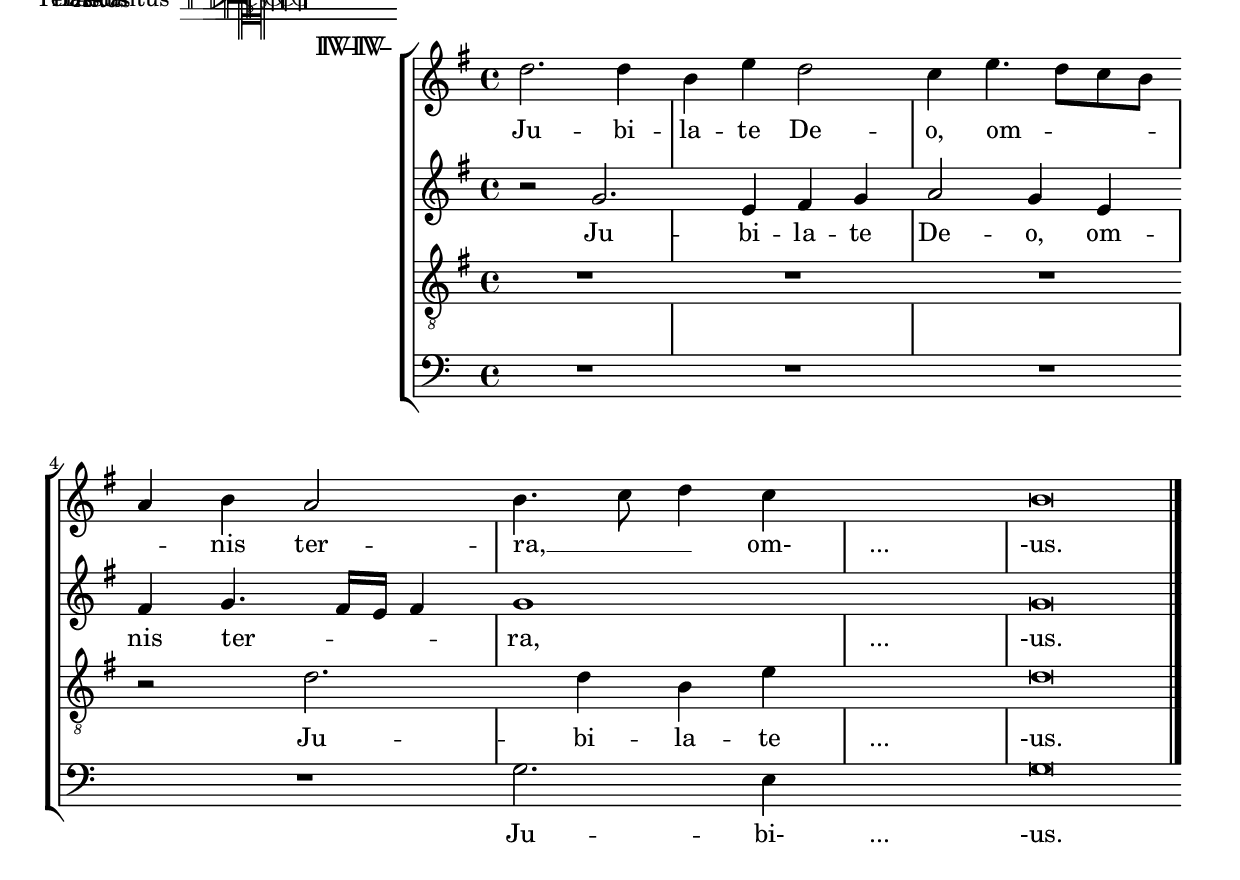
%% Do not edit this file; it is auto-generated from input/new
%% This file is in the public domain.
\version "2.11.39"
\header {
  doctitle = "Incipit"
  lsrtags = "staff-notation,Ancient notation"
  texidoc = "Incipits can be added using the instrument name grob, but
keeping separate the instrument name definition and the incipit definition."
}
% begin verbatim
incipit =
#(define-music-function (parser location incipit-music) (ly:music?)
  #{
    \once \override Staff.InstrumentName #'self-alignment-X = #RIGHT
    \once \override Staff.InstrumentName #'self-alignment-Y = #UP
    \once \override Staff.InstrumentName #'Y-offset = #4
    \once \override Staff.InstrumentName #'padding = #0.3
    \once \override Staff.InstrumentName #'stencil = 
    #(lambda (grob)
       (let* ((instrument-name (ly:grob-property grob 'long-text))
              (layout (ly:output-def-clone (ly:grob-layout grob)))
              (music (make-music 'SequentialMusic
                      'elements (list (make-music 'ContextSpeccedMusic
                                        'context-type 'MensuralStaff
                                        'element (make-music 'PropertySet
                                                   'symbol 'instrumentName
                                                   'value instrument-name))
                                      $incipit-music)))
              (score (ly:make-score music))
              (mm (ly:output-def-lookup layout 'mm))
              (indent (ly:output-def-lookup layout 'indent))
              (width (ly:output-def-lookup layout 'incipit-width))
              (incipit-width (if (number? width)
                                 (* width mm)
                                 (* indent 0.5))))
         (ly:output-def-set-variable! layout 'indent (- indent incipit-width))
         (ly:output-def-set-variable! layout 'line-width indent)
         (ly:output-def-set-variable! layout 'ragged-right #f)
         (ly:output-def-set-variable! layout 'ragged-last #f)
         (ly:output-def-set-variable! layout 'system-count 1)
         (ly:score-add-output-def! score layout)
         (set! (ly:grob-property grob 'long-text)
               (markup #:score score))
         (ly:system-start-text::print grob)))
  #})

%%%%%%%%%%%%%%%%%%%%%%%%%

global = {
  \set Score.skipBars = ##t
  \key g \major
  \time 4/4
  
  %make the staff lines invisible on staves
  \override Staff.BarLine #'transparent = ##t
  \skip 1*8 % the actual music

  % let finis bar go through all staves
  \override Staff.BarLine #'transparent = ##f

  % finis bar
  \bar "|."
}

discantusIncipit = <<
  \new MensuralVoice = discantusIncipit <<
    \repeat unfold 9 { s1 \noBreak }
    {
      \clef "neomensural-c1"
      \key f \major
      \time 2/2
      c''1. 
    }
  >>
  \new Lyrics \lyricsto discantusIncipit { IV- }
>>

discantusNotes = {
  \transpose c' c'' {
    \clef "treble"
    d'2. d'4 |
    b e' d'2 |
    c'4 e'4.( d'8 c' b |
    a4) b a2 |
    b4.( c'8 d'4) c'4 |
    \once \override NoteHead #'transparent = ##t c'1 |
    b\breve |
  }
}

discantusLyrics = \lyricmode {
  Ju -- bi -- |
  la -- te De -- |
  o, om --
  nis ter -- |
  ra, __ om- |
  "..." |
  -us. |
}

altusIncipit = <<
  \new MensuralVoice = altusIncipit <<
    \repeat unfold 9 { s1 \noBreak }
    {
      \clef "neomensural-c3"
      \key f \major
      \time 2/2
      r1 f'1. 
    }
  >>
  \new Lyrics \lyricsto altusIncipit { IV- }
>>

altusNotes = {
  \transpose c' c'' {
    \clef "treble"
    r2 g2. e4 fis g | % two bars
    a2 g4 e |
    fis g4.( fis16 e fis4) |
    g1 |
    \once \override NoteHead #'transparent = ##t g1 |
    g\breve |
  }
}

altusLyrics = \lyricmode {
  Ju -- bi -- la -- te | % two bars
  De -- o, om -- |
  nis ter -- ra, |
  "..." |
  -us. |
}

tenorIncipit = <<
  \new MensuralVoice = tenorIncipit <<
    \repeat unfold 9 { s1 \noBreak }
    {
      \clef "neomensural-c4"
      \key f \major
      \time 2/2
      r\longa
      r\breve
      r1 c'1.
    }
  >>
  \new Lyrics \lyricsto tenorIncipit { IV- }
>>

tenorNotes = {
  \transpose c' c' {
    \once \override Staff.VerticalAxisGroup #'minimum-Y-extent = #'(-6 . 3)
    \clef "treble_8"
    R1 |
    R1 |
    R1 |
    r2 d'2. d'4 b e' | % two bars
    \once \override NoteHead #'transparent = ##t e'1 |
    d'\breve |
  }
}

tenorLyrics = \lyricmode {
  Ju -- bi -- la -- te | % two bars
  "..." |
  -us. 
}

bassusIncipit = <<
  \new MensuralVoice = bassusIncipit <<
    \repeat unfold 9 { s1 \noBreak }
    {
      \clef "bass"
      \key f \major
      \time 2/2
      %% incipit
      r\maxima
      f1.
    }
  >>
  \new Lyrics \lyricsto bassusIncipit { IV- }
>>

bassusNotes = {
  \transpose c' c' {
    \clef "bass"
    R1 |
    R1 |
    R1 |
    R1 |
    g2. e4 |
    \once \override NoteHead #'transparent = ##t e1 |
    g\breve |
  }
}

bassusLyrics = \lyricmode {
  Ju -- bi- |
  "..." |
  -us. 
}

\score {
  <<
    \new StaffGroup = choirStaff <<
      \new Voice = "discantusNotes" <<
        \global 
        \set Staff.instrumentName = "Discantus"
        \incipit \discantusIncipit
        \discantusNotes
      >>
      \new Lyrics = "discantusLyrics" \lyricsto discantusNotes { \discantusLyrics }
      \new Voice = "altusNotes" <<
        \global 
        \set Staff.instrumentName = "Altus"
        \incipit \altusIncipit
        \altusNotes
      >>
      \new Lyrics = "altusLyrics" \lyricsto altusNotes { \altusLyrics }
      \new Voice = "tenorNotes" <<
        \global 
        \set Staff.instrumentName = "Tenor"
        \incipit \tenorIncipit
        \tenorNotes
      >>
      \new Lyrics = "tenorLyrics" \lyricsto tenorNotes { \tenorLyrics }
      \new Voice = "bassusNotes" <<
        \set Staff.instrumentName = "Bassus"
        \incipit \bassusIncipit
        \bassusNotes
      >>
    >>
    \new Lyrics = "bassusLyrics" \lyricsto bassusNotes { \bassusLyrics } 
    %% Keep the bass lyrics outside of the staff group to avoid bar lines
    %% between the lyrics.
  >>
  \layout {
    \context {
      \Score
      %% no bars in staves
      \override BarLine #'transparent = ##t
    }
    %% the next three instructions keep the lyrics between the barlines
    \context {
      \Lyrics 
      \consists "Bar_engraver" 
      \override BarLine #'transparent = ##t
    } 
    \context { \StaffGroup \consists "Separating_line_group_engraver" }
    \context {
      \Voice
      %% no slurs
      \override Slur #'transparent = ##t
      %% Comment in the below "\remove" command to allow line
      %% breaking also at those barlines where a note overlaps
      %% into the next bar.  The command is commented out in this
      %% short example score, but especially for large scores, you
      %% will typically yield better line breaking and thus improve
      %% overall spacing if you comment in the following command.
      %%\remove "Forbid_line_break_engraver"
    }
    indent=6\cm
    incipit-width = 4\cm
  }
}
